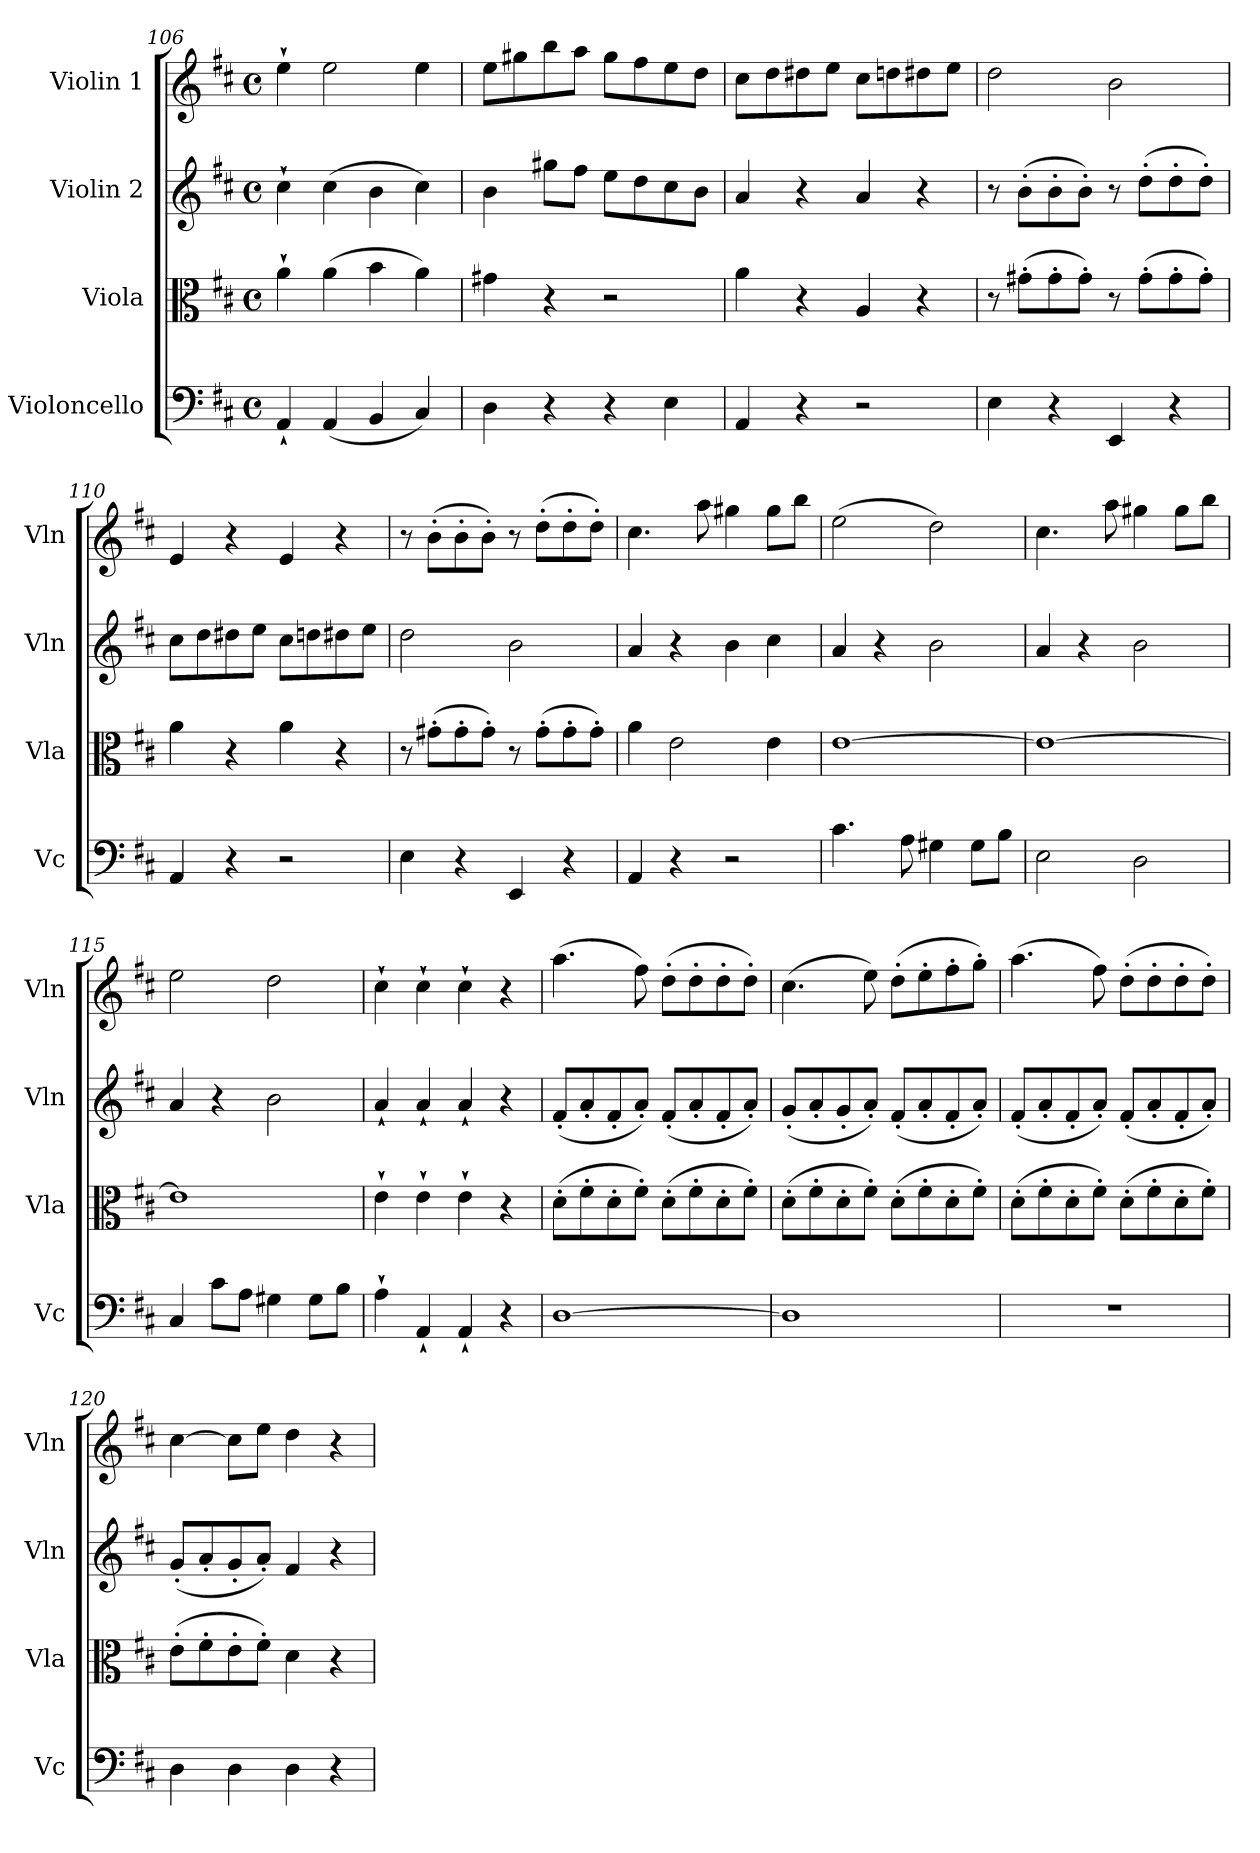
**kern	**kern	**kern	**kern
*part4	*part3	*part2	*part1
*staff4	*staff3	*staff2	*staff1
*I"Violoncello	*I"Viola	*I"Violin 2	*I"Violin 1
*I'Vc	*I'Vla	*I'Vln	*I'Vln
*clefF4	*clefC3	*clefG2	*clefG2
*k[f#c#]	*k[f#c#]	*k[f#c#]	*k[f#c#]
*M4/4	*M4/4	*M4/4	*M4/4
*met(c)	*met(c)	*met(c)	*met(c)
=106	=106	=106	=106
4AA`/	4a`\	4cc#`\	4ee`\
(<4AA/	(>4a\	(>4cc#\	2ee\
4BB/	4b\	4b\	.
4C#/)	4a\)	4cc#\)	4ee\
=107	=107	=107	=107
4D\	4g#X\	4b\	8ee\L
.	.	.	8gg#X\
4r	4r	8gg#X\L	8bb\
.	.	8ff#\J	8aa\J
4r	2r	8ee\L	8gg#\L
.	.	8dd\	8ff#\
4E\	.	8cc#\	8ee\
.	.	8b\J	8dd\J
=108	=108	=108	=108
4AA/	4a\	4a/	8cc#\L
.	.	.	8dd\
4r	4r	4r	8dd#X\
.	.	.	8ee\J
2r	4A/	4a/	8cc#\L
.	.	.	8ddn\
.	4r	4r	8dd#X\
.	.	.	8ee\J
=109	=109	=109	=109
4E\	8r	8r	2dd\
.	(>8g#X'\L	(>8b'\L	.
4r	8g#'\	8b'\	.
.	8g#'\J)	8b'\J)	.
4EE/	8r	8r	2b\
.	(>8g#'\L	(>8dd'\L	.
4r	8g#'\	8dd'\	.
.	8g#'\J)	8dd'\J)	.
!!LO:LB:g=z
=110	=110	=110	=110
4AA/	4a\	8cc#\L	4e/
.	.	8dd\	.
4r	4r	8dd#X\	4r
.	.	8ee\J	.
2r	4a\	8cc#\L	4e/
.	.	8ddn\	.
.	4r	8dd#X\	4r
.	.	8ee\J	.
=111	=111	=111	=111
4E\	8r	2dd\	8r
.	(>8g#X'\L	.	(>8b'\L
4r	8g#'\	.	8b'\
.	8g#'\J)	.	8b'\J)
4EE/	8r	2b\	8r
.	(>8g#'\L	.	(>8dd'\L
4r	8g#'\	.	8dd'\
.	8g#'\J)	.	8dd'\J)
=112	=112	=112	=112
4AA/	4a\	4a/	4.cc#\
4r	2e\	4r	.
.	.	.	8aa\
2r	.	4b\	4gg#X\
.	4e\	4cc#\	8gg#\L
.	.	.	8bb\J
=113	=113	=113	=113
4.c#\	[1e	4a/	(>2ee\
.	.	4r	.
8A\	.	.	.
4G#X\	.	2b\	2dd\)
8G#\L	.	.	.
8B\J	.	.	.
=114	=114	=114	=114
2E\	1e_	4a/	4.cc#\
.	.	4r	.
.	.	.	8aa\
2D\	.	2b\	4gg#X\
.	.	.	8gg#\L
.	.	.	8bb\J
=115	=115	=115	=115
4C#/	1e]	4a/	2ee\
8c#\L	.	4r	.
8A\J	.	.	.
4G#X\	.	2b\	2dd\
8G#\L	.	.	.
8B\J	.	.	.
=116	=116	=116	=116
4A`\	4e`\	4a`/	4cc#`\
4AA`/	4e`\	4a`/	4cc#`\
4AA`/	4e`\	4a`/	4cc#`\
4r	4r	4r	4r
=117	=117	=117	=117
[1D	(>8d'\L	(<8f#'/L	(>4.aa\
.	8f#'\	8a'/	.
.	8d'\	8f#'/	.
.	8f#'\J)	8a'/J)	8ff#\)
.	(>8d'\L	(<8f#'/L	(>8dd'\L
.	8f#'\	8a'/	8dd'\
.	8d'\	8f#'/	8dd'\
.	8f#'\J)	8a'/J)	8dd'\J)
=118	=118	=118	=118
1D]	(>8d'\L	(<8g'/L	(>4.cc#\
.	8f#'\	8a'/	.
.	8d'\	8g'/	.
.	8f#'\J)	8a'/J)	8ee\)
.	(>8d'\L	(<8f#'/L	(>8dd'\L
.	8f#'\	8a'/	8ee'\
.	8d'\	8f#'/	8ff#'\
.	8f#'\J)	8a'/J)	8gg'\J)
=119	=119	=119	=119
1r	(>8d'\L	(<8f#'/L	(>4.aa\
.	8f#'\	8a'/	.
.	8d'\	8f#'/	.
.	8f#'\J)	8a'/J)	8ff#\)
.	(>8d'\L	(<8f#'/L	(>8dd'\L
.	8f#'\	8a'/	8dd'\
.	8d'\	8f#'/	8dd'\
.	8f#'\J)	8a'/J)	8dd'\J)
!!LO:LB:g=z
=120	=120	=120	=120
4D\	(>8e'\L	(<8g'/L	[4cc#\
.	8f#'\	8a'/	.
4D\	8e'\	8g'/	8cc#\L]
.	8f#'\J)	8a'/J)	8ee\J
4D\	4d\	4f#/	4dd\
4r	4r	4r	4r
=	=	=	=
*-	*-	*-	*-
